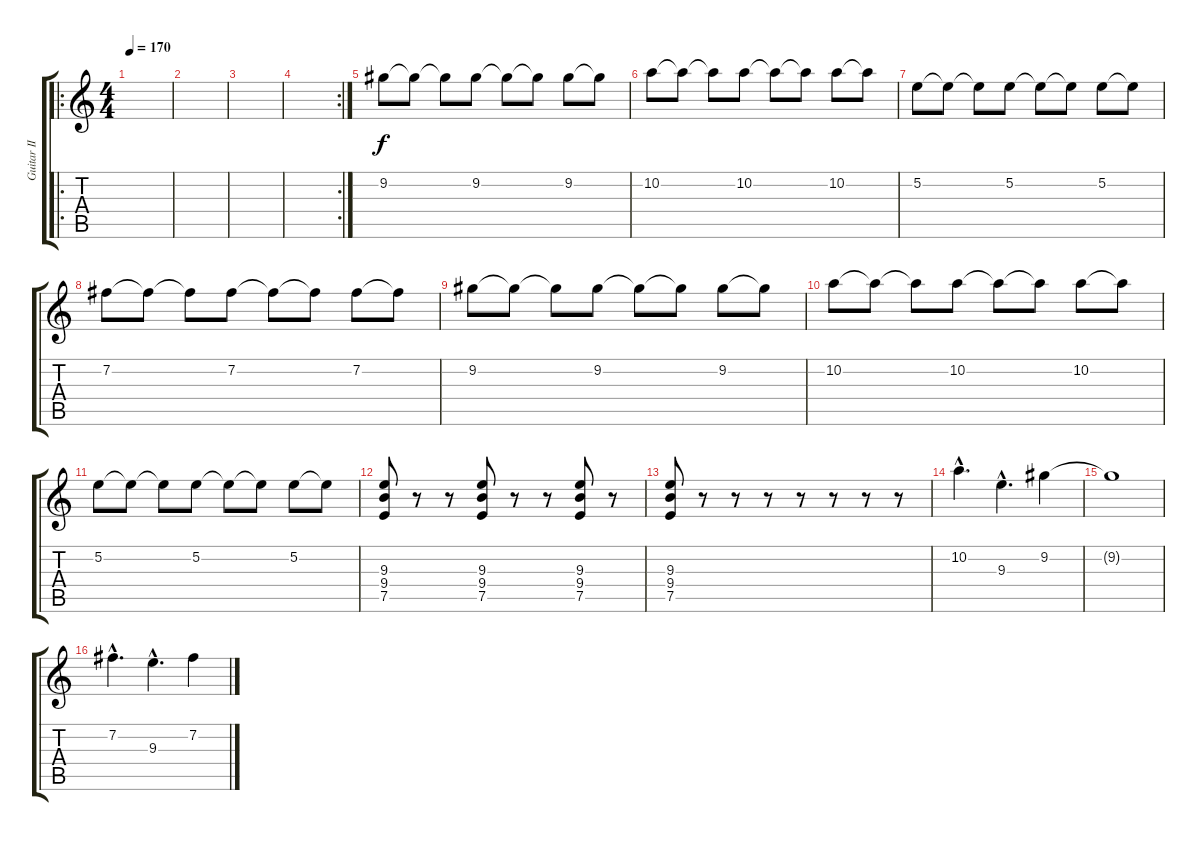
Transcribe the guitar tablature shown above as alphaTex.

\track ("Guitar II" "Guitar II") {instrument distortionguitar}
\staff {score tabs}
\tuning (E4 B3 G3 D3 A2 E2) {hide}
\ro
\ts (4 4)
\tempo 170
\clef g2
\ks c
|
|
|
\rc 2
|
9.2.8{instrument distortionguitar} 9.2{t}.8{volume 6} 9.2{t}.8{volume 6} 9.2.8{instrument distortionguitar} 9.2{t}.8{volume 6} 9.2{t}.8{volume 6} 9.2.8{instrument distortionguitar} 9.2{t}.8{volume 6} |
10.2.8{volume 13} 10.2{t}.8{volume 6} 10.2{t}.8{volume 6} 10.2.8{volume 13} 10.2{t}.8{volume 6} 10.2{t}.8{volume 6} 10.2.8{volume 13} 10.2{t}.8{volume 6} |
5.2.8{volume 13 instrument distortionguitar} 5.2{t}.8{volume 6} 5.2{t}.8{volume 6} 5.2.8{volume 13 instrument distortionguitar} 5.2{t}.8{volume 6} 5.2{t}.8{volume 6} 5.2.8{volume 13 instrument distortionguitar} 5.2{t}.8{volume 6} |
7.2.8{volume 13 instrument distortionguitar} 7.2{t}.8{volume 6} 7.2{t}.8{volume 6} 7.2.8{volume 13 instrument distortionguitar} 7.2{t}.8{volume 6} 7.2{t}.8{volume 6} 7.2.8{volume 13 instrument distortionguitar} 7.2{t}.8{volume 6} |
9.2.8{instrument distortionguitar} 9.2{t}.8{volume 6} 9.2{t}.8{volume 6} 9.2.8{instrument distortionguitar} 9.2{t}.8{volume 6} 9.2{t}.8{volume 6} 9.2.8{instrument distortionguitar} 9.2{t}.8{volume 6} |
10.2.8{volume 13} 10.2{t}.8{volume 6} 10.2{t}.8{volume 6} 10.2.8{volume 13} 10.2{t}.8{volume 6} 10.2{t}.8{volume 6} 10.2.8{volume 13} 10.2{t}.8{volume 6} |
5.2.8{volume 13 instrument distortionguitar} 5.2{t}.8{volume 6} 5.2{t}.8{volume 6} 5.2.8{volume 13 instrument distortionguitar} 5.2{t}.8{volume 6} 5.2{t}.8{volume 6} 5.2.8{volume 13 instrument distortionguitar} 5.2{t}.8{volume 6} |
(9.3 9.4 7.5).8{volume 13 instrument distortionguitar} r.8 r.8 (9.3 9.4 7.5).8 r.8 r.8 (9.3 9.4 7.5).8 r.8 |
(9.3 9.4 7.5).8 r.8 r.8 r.8 r.8 r.8 r.8 r.8 |
10.2{hac}.4{d volume 13 instrument distortionguitar} 9.3{hac}.4{d} 9.2.4 |
9.2{t}.1 |
7.2{hac}.4{d} 9.3{hac}.4{d} 7.2.4
